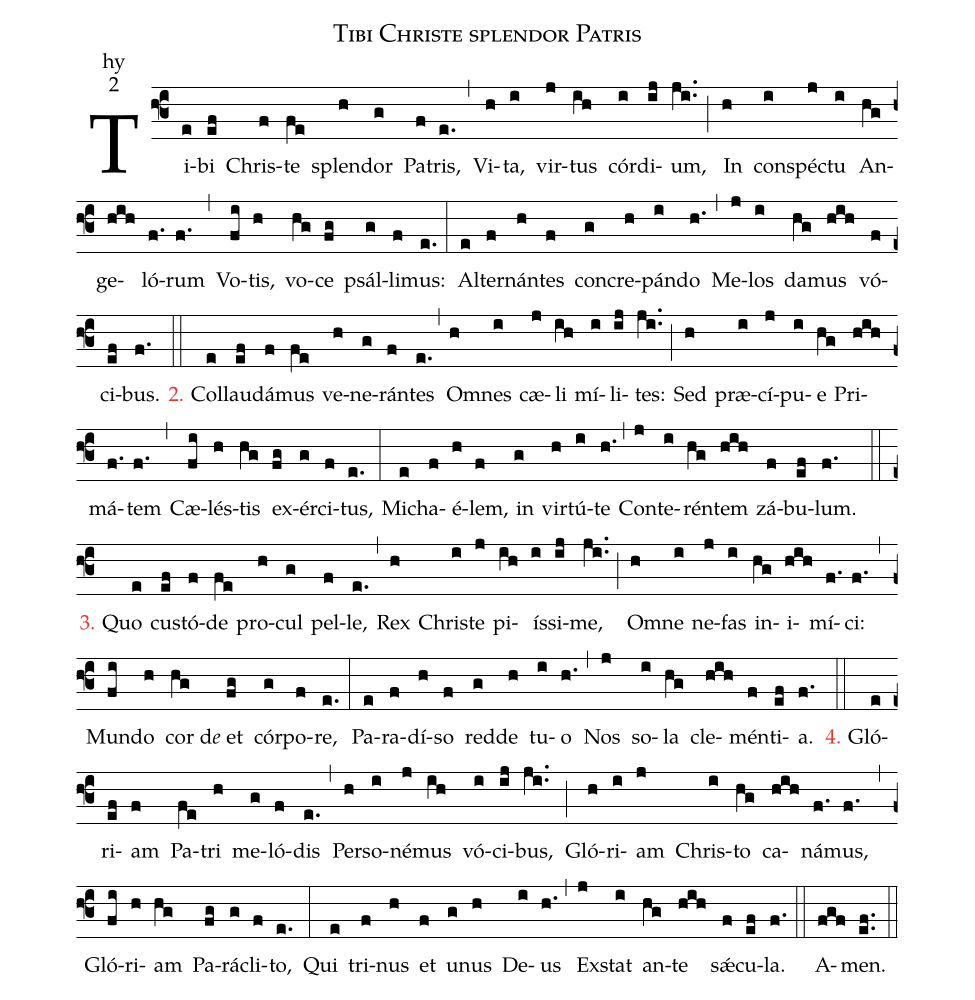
name:Tibi Christe splendor Patris;
office-part:hy;
mode:2;
%%
(f3) Ti(e)bi(ef) Chris(f)te(fe) splen(h)dor(g) Pa(f)tris,(e.) (,)
Vi(h)ta,(i) vir(j)tus(ih) cór(i)di(ij)um,(ji..) (;)
In(h) con(i)spéc(j)tu(i) An(hg)ge(hih)ló(f.)rum(f.) (,)
Vo(fi)tis,(h) vo(hg)ce(fg) psál(g)li(f)mus:(e.) (:)
Al(e)ter(f)nán(h)tes(f) con(g)cre(h)pán(i)do(h.) (,)
Me(j)los(i) da(hg)mus(hih) vó(f)ci(ef)bus.(f.) (::)

<c>2.</c> Col(e)lau(ef)dá(f)mus(fe) ve(h)ne(g)rán(f)tes(e.) (,)
Om(h)nes(i) cæ(j)li(ih) mí(i)li(ij)tes:(ji..) (;)
Sed(h) præ(i)cí(j)pu(i)e(hg) Pri(hih)má(f.)tem(f.) (,)
Cæ(fi)lés(h)tis(hg) ex(fg)ér(g)ci(f)tus,(e.) (:)
Mi(e)cha(f)é(h)lem,(f) in(g) vir(h)tú(i)te(h.) (,)
Con(j)te(i)rén(hg)tem(hih) zá(f)bu(ef)lum.(f.) (::)

<c>3.</c> Quo(e) cus(ef)tó(f)de(fe) pro(h)cul(g) pel(f)le,(e.) (,)
Rex(h) Chris(i)te(j) pi(ih)ís(i)si(ij)me,(ji..) (;)
Om(h)ne(i) ne(j)fas(i) in(hg)i(hih)mí(f.)ci:(f.) (,)
Mun(fi)do(h) cor(hg)d<i>e</i>() et(fg) cór(g)po(f)re,(e.) (:)
Pa(e)ra(f)dí(h)so(f) red(g)de(h) tu(i)o(h.) (,)
Nos(j) so(i)la(hg) cle(hih)mén(f)ti(ef)a.(f.) (::)

<c>4.</c> Gló(e)ri(ef)am(f) Pa(fe)tri(h) me(g)ló(f)dis(e.) (,)
Per(h)so(i)né(j)mus(ih) vó(i)ci(ij)bus,(ji..) (;)
Gló(h)ri(i)am(j) Chris(i)to(hg) ca(hih)ná(f.)mus,(f.) (,)
Gló(fi)ri(h)am(hg) Pa(fg)rá(g)cli(f)to,(e.) (:)
Qui(e) tri(f)nus(h) et(f) u(g)nus(h) De(i)us(h.) (,)
Ex(j)stat(i) an(hg)te(hih) sǽ(f)cu(ef)la.(f.) (::)
A(fgf)men.(ef..) (::)
